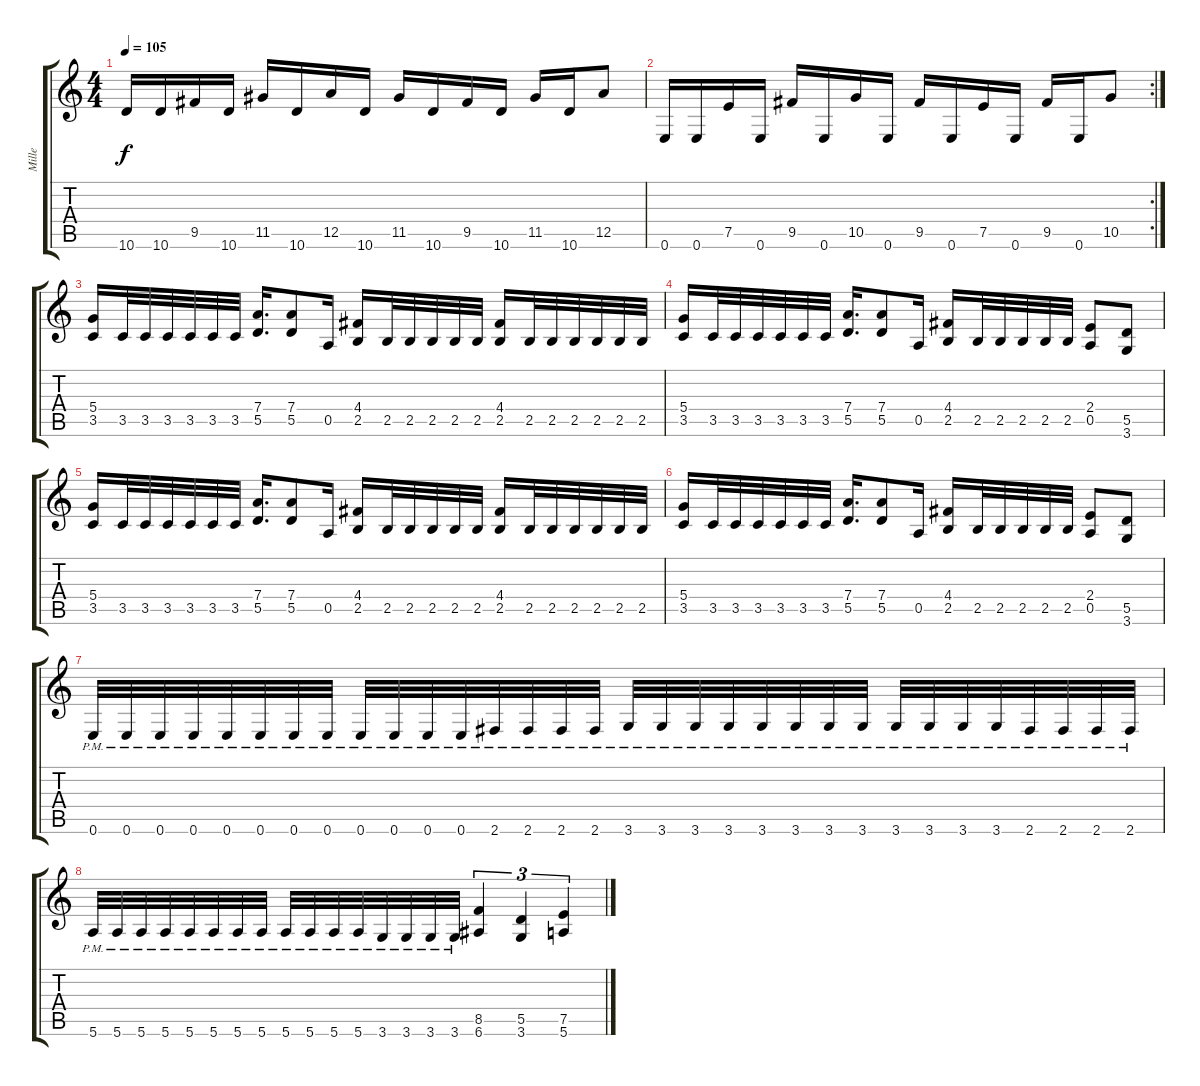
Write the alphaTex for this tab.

\track ("Mille" "Mille") {instrument distortionguitar}
\staff {score tabs}
\tuning (E4 B3 G3 D3 A2 E2) {hide}
\ts (4 4)
\tempo 105
\clef g2
\ks c
10.6.16{dy f} 10.6.16 9.5.16 10.6.16 11.5.16 10.6.16 12.5.16 10.6.16 11.5.16 10.6.16 9.5.16 10.6.16 11.5.16 10.6.16 12.5.8 |
\rc 2
0.6.16 0.6.16 7.5.16 0.6.16 9.5.16 0.6.16 10.5.16 0.6.16 9.5.16 0.6.16 7.5.16 0.6.16 9.5.16 0.6.16 10.5.8 |
(5.4 3.5).16 3.5.32 3.5.32 3.5.32 3.5.32 3.5.32 3.5.32 (7.4 5.5).16{d} (7.4 5.5).8 0.5.16 (4.4 2.5).16 2.5.32 2.5.32 2.5.32 2.5.32 2.5.32 (4.4 2.5).16 2.5.32 2.5.32 2.5.32 2.5.32 2.5.32 2.5.32 |
(5.4 3.5).16 3.5.32 3.5.32 3.5.32 3.5.32 3.5.32 3.5.32 (7.4 5.5).16{d} (7.4 5.5).8 0.5.16 (4.4 2.5).16 2.5.32 2.5.32 2.5.32 2.5.32 2.5.32 (2.4 0.5).8 (5.5 3.6).8 |
(5.4 3.5).16 3.5.32 3.5.32 3.5.32 3.5.32 3.5.32 3.5.32 (7.4 5.5).16{d} (7.4 5.5).8 0.5.16 (4.4 2.5).16 2.5.32 2.5.32 2.5.32 2.5.32 2.5.32 (4.4 2.5).16 2.5.32 2.5.32 2.5.32 2.5.32 2.5.32 2.5.32 |
(5.4 3.5).16 3.5.32 3.5.32 3.5.32 3.5.32 3.5.32 3.5.32 (7.4 5.5).16{d} (7.4 5.5).8 0.5.16 (4.4 2.5).16 2.5.32 2.5.32 2.5.32 2.5.32 2.5.32 (2.4 0.5).8 (5.5 3.6).8 |
0.6{pm}.32 0.6{pm}.32 0.6{pm}.32 0.6{pm}.32 0.6{pm}.32 0.6{pm}.32 0.6{pm}.32 0.6{pm}.32 0.6{pm}.32 0.6{pm}.32 0.6{pm}.32 0.6{pm}.32 2.6{pm}.32 2.6{pm}.32 2.6{pm}.32 2.6{pm}.32 3.6{pm}.32 3.6{pm}.32 3.6{pm}.32 3.6{pm}.32 3.6{pm}.32 3.6{pm}.32 3.6{pm}.32 3.6{pm}.32 3.6{pm}.32 3.6{pm}.32 3.6{pm}.32 3.6{pm}.32 2.6{pm}.32 2.6{pm}.32 2.6{pm}.32 2.6{pm}.32 |
5.6{pm}.32 5.6{pm}.32 5.6{pm}.32 5.6{pm}.32 5.6{pm}.32 5.6{pm}.32 5.6{pm}.32 5.6{pm}.32 5.6{pm}.32 5.6{pm}.32 5.6{pm}.32 5.6{pm}.32 3.6{pm}.32 3.6{pm}.32 3.6{pm}.32 3.6{pm}.32 (8.5 6.6).4{tu (3 2)} (5.5 3.6).4{tu (3 2)} (7.5 5.6).4{tu (3 2)}
